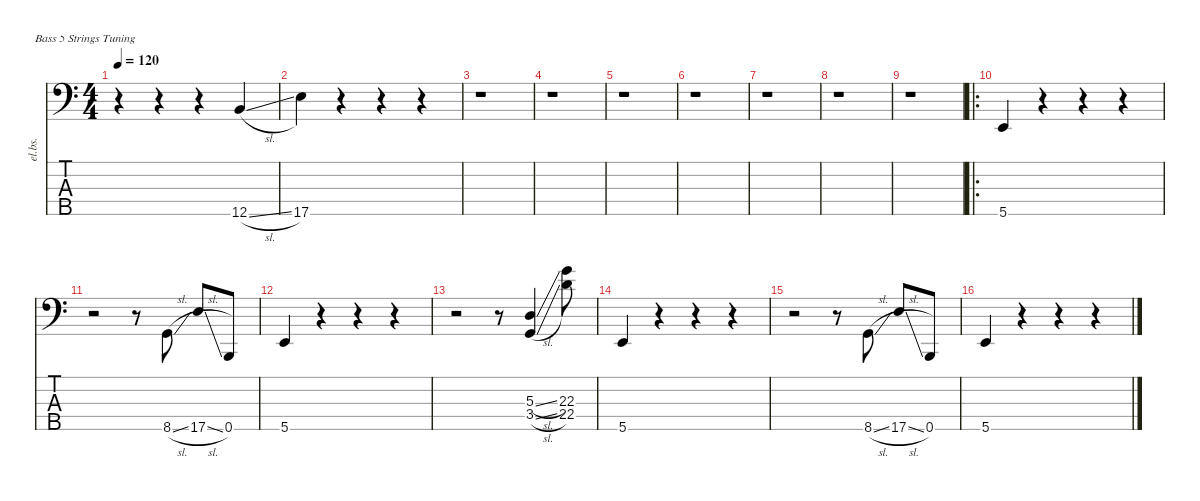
\defaultSystemsLayout 4
\hideDynamics
\bracketExtendMode nobrackets
\otherSystemsTrackNameOrientation horizontal
\track ("Bisonnete" "el.bs.") {instrument electricbassfinger}
\staff {score tabs}
\tuning (G2 D2 A1 E1 B0)
\ts (4 4)
\tempo 120
\clef f4
\ks c
r.4{dy f beam Down} r.4{beam Down} r.4{beam Down} 12.5{sl}.4{beam Up} |
17.5.4{beam Down} r.4{beam Down} r.4{beam Down} r.4{beam Down} |
r.1{beam Down} |
r.1{beam Down} |
r.1{beam Down} |
r.1{beam Down} |
r.1{beam Down} |
r.1{beam Down} |
r.1{beam Down} |
\ro
5.5.4{beam Up} r.4{beam Up} r.4{beam Up} r.4{beam Up} |
r.2{beam Down} r.8{beam Down} 8.5{sl}.8{beam Up} 17.5{sl}.8{beam Up} 0.5.8{beam Up} |
5.5.4{beam Up} r.4{beam Up} r.4{beam Up} r.4{beam Up} |
r.2{beam Down} r.8{beam Down} (5.3{sl} 3.4{sl}).4{beam Up} (22.3 22.4).8{beam Down} |
5.5.4{beam Up} r.4{beam Up} r.4{beam Up} r.4{beam Up} |
r.2{beam Down} r.8{beam Down} 8.5{sl}.8{beam Up} 17.5{sl}.8{beam Up} 0.5.8{beam Up} |
5.5.4{beam Up} r.4{beam Up} r.4{beam Up} r.4{beam Up}
